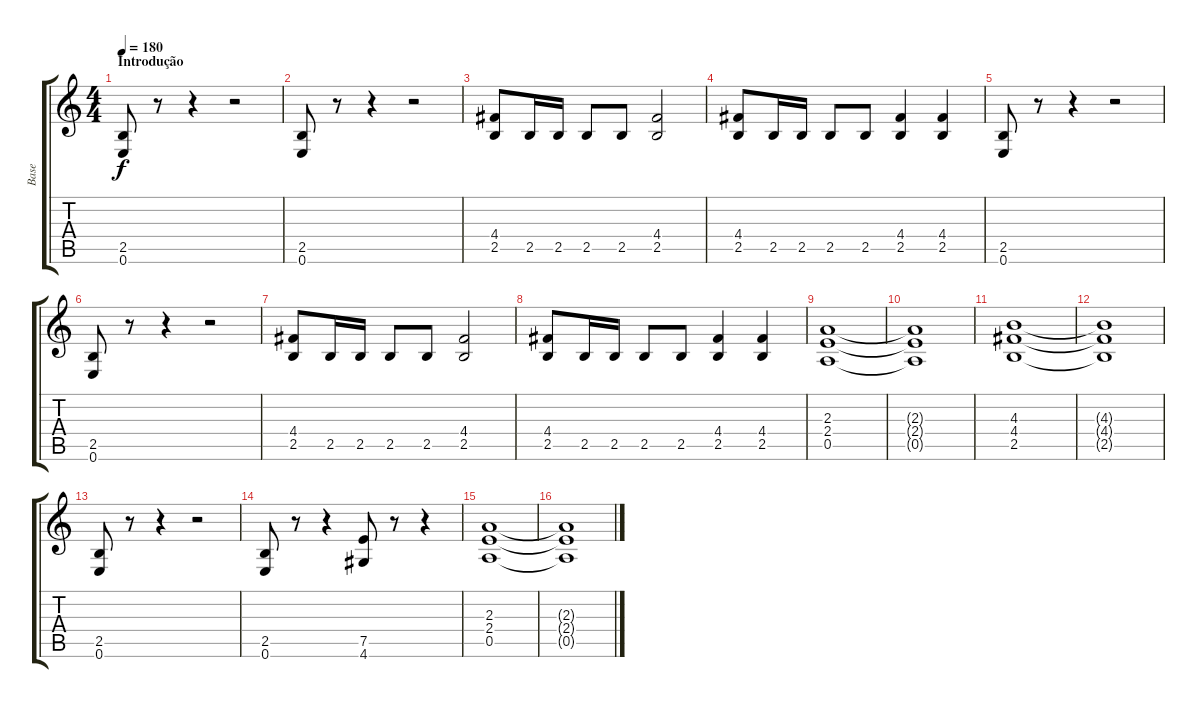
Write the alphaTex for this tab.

\track ("Base" "Base") {instrument distortionguitar}
\staff {score tabs}
\tuning (E4 B3 G3 D3 A2 E2) {hide}
\ts (4 4)
\section ("" "Introdução")
\tempo 180
\clef g2
\ks c
(2.5 0.6).8{dy f instrument distortionguitar} r.8 r.4 r.2 |
(2.5 0.6).8 r.8 r.4 r.2 |
(4.4 2.5).8 2.5.16 2.5.16 2.5.8 2.5.8 (4.4 2.5).2 |
(4.4 2.5).8 2.5.16 2.5.16 2.5.8 2.5.8 (4.4 2.5).4 (4.4 2.5).4 |
(2.5 0.6).8 r.8 r.4 r.2 |
(2.5 0.6).8 r.8 r.4 r.2 |
(4.4 2.5).8 2.5.16 2.5.16 2.5.8 2.5.8 (4.4 2.5).2 |
(4.4 2.5).8 2.5.16 2.5.16 2.5.8 2.5.8 (4.4 2.5).4 (4.4 2.5).4 |
(2.3 2.4 0.5).1 |
(2.3{t} 2.4{t} 0.5{t}).1 |
(4.3 4.4 2.5).1 |
(4.3{t} 4.4{t} 2.5{t}).1 |
(2.5 0.6).8 r.8 r.4 r.2 |
(2.5 0.6).8 r.8 r.4 (7.5 4.6).8 r.8 r.4 |
(2.3 2.4 0.5).1 |
(2.3{t} 2.4{t} 0.5{t}).1
